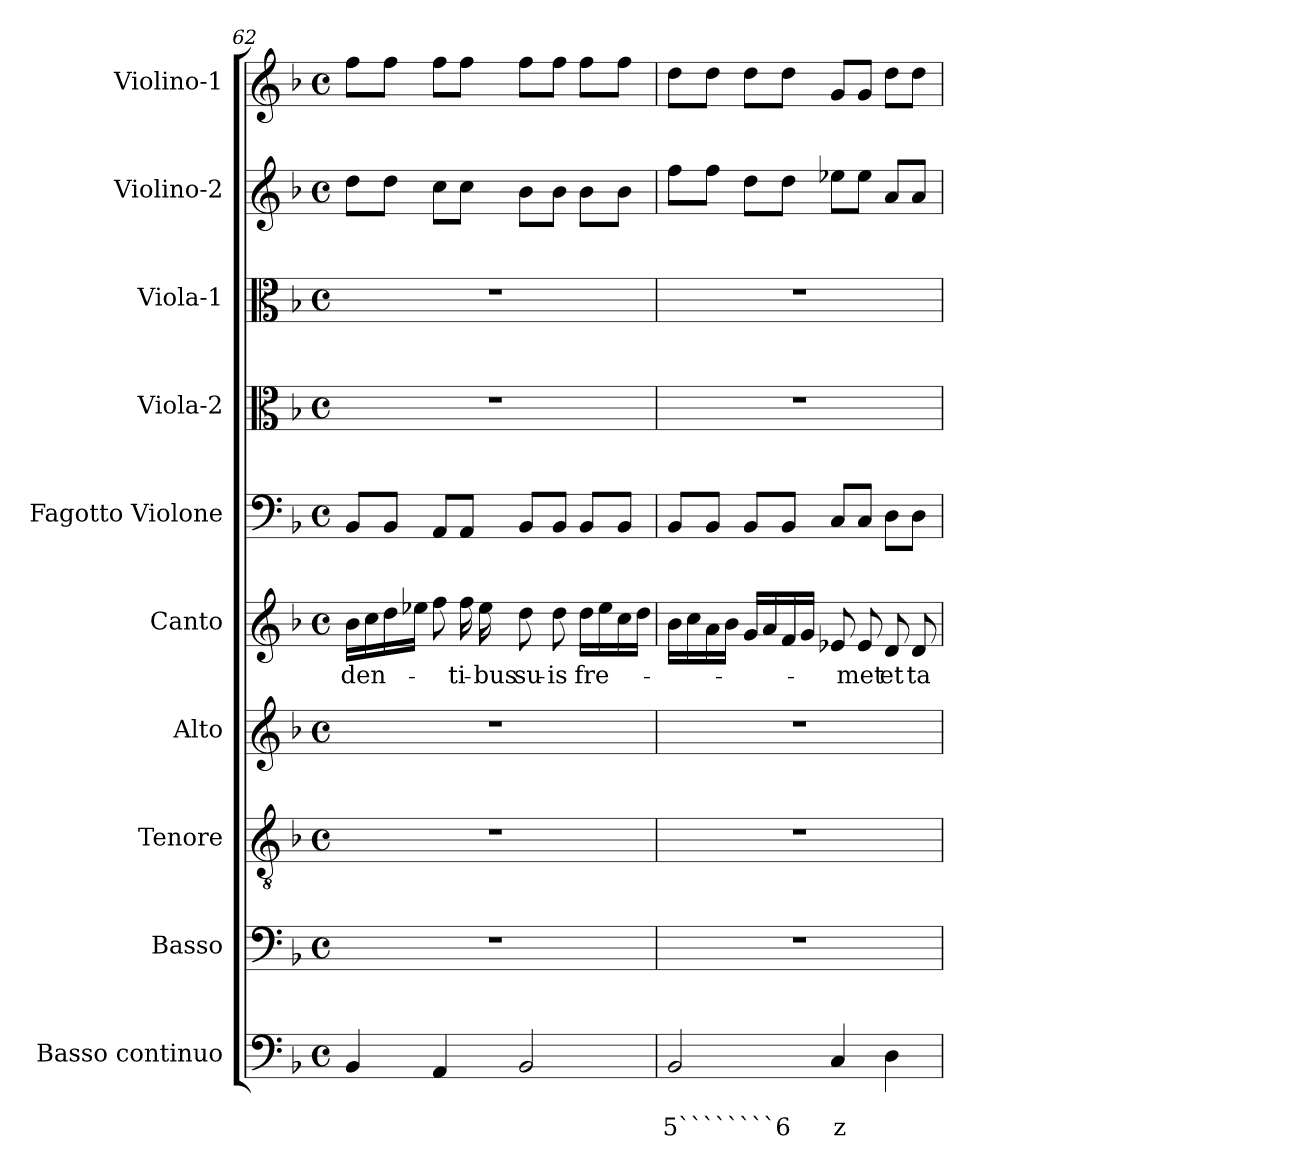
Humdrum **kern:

**kern	**text	**text	**kern	**kern	**kern	**kern	**text	**kern	**kern	**kern	**kern	**kern
*part10	*part10	*part10	*part9	*part8	*part7	*part6	*part6	*part5	*part4	*part3	*part2	*part1
*staff10	*staff10	*staff10	*staff9	*staff8	*staff7	*staff6	*staff6	*staff5	*staff4	*staff3	*staff2	*staff1
*I"Basso continuo	*	*	*I"Basso	*I"Tenore	*I"Alto	*I"Canto	*	*I"Fagotto Violone	*I"Viola-2	*I"Viola-1	*I"Violino-2	*I"Violino-1
*I'BC	*	*	*I'B	*I'T	*I'A	*I'C	*	*I'Fg	*I'Va2	*I'Va1	*I'Vi2	*I'Vi1
*clefF4	*	*	*clefF4	*clefGv2	*clefG2	*clefG2	*	*clefF4	*clefC3	*clefC3	*clefG2	*clefG2
*k[b-]	*	*	*k[b-]	*k[b-]	*k[b-]	*k[b-]	*	*k[b-]	*k[b-]	*k[b-]	*k[b-]	*k[b-]
*F:	*	*	*F:	*F:	*F:	*F:	*	*F:	*F:	*F:	*F:	*F:
*M4/4	*	*	*M4/4	*M4/4	*M4/4	*M4/4	*	*M4/4	*M4/4	*M4/4	*M4/4	*M4/4
*met(c)	*	*	*met(c)	*met(c)	*met(c)	*met(c)	*	*met(c)	*met(c)	*met(c)	*met(c)	*met(c)
=62	=62	=62	=62	=62	=62	=62	=62	=62	=62	=62	=62	=62
!	!	!	!	!	!	!	!LO:LY:b	!	!	!	!	!
4BB-/	.	.	1r	1r	1r	16b-\LL	den-	8BB-/L	1r	1r	8dd\L	8ff\L
.	.	.	.	.	.	16cc\	.	.	.	.	.	.
.	.	.	.	.	.	16dd\	.	8BB-/J	.	.	8dd\J	8ff\J
.	.	.	.	.	.	16ee-X\JJ	.	.	.	.	.	.
4AA/	.	.	.	.	.	8ff\	.	8AA/L	.	.	8cc\L	8ff\L
!	!	!	!	!	!	!	!LO:LY:b	!	!	!	!	!
.	.	.	.	.	.	16ff\	-ti-	8AA/J	.	.	8cc\J	8ff\J
!	!	!	!	!	!	!	!LO:LY:b	!	!	!	!	!
.	.	.	.	.	.	16ee-\	-bus	.	.	.	.	.
!	!	!	!	!	!	!	!LO:LY:b	!	!	!	!	!
2BB-/	.	.	.	.	.	8dd\	su-	8BB-/L	.	.	8b-\L	8ff\L
!	!	!	!	!	!	!	!LO:LY:b	!	!	!	!	!
.	.	.	.	.	.	8dd\	-is	8BB-/J	.	.	8b-\J	8ff\J
!	!	!	!	!	!	!	!LO:LY:b	!	!	!	!	!
.	.	.	.	.	.	16dd\LL	fre-	8BB-/L	.	.	8b-\L	8ff\L
.	.	.	.	.	.	16ee-\	.	.	.	.	.	.
.	.	.	.	.	.	16cc\	.	8BB-/J	.	.	8b-\J	8ff\J
.	.	.	.	.	.	16dd\JJ	.	.	.	.	.	.
!!LO:LB:g=z
=63	=63	=63	=63	=63	=63	=63	=63	=63	=63	=63	=63	=63
!	!	!LO:LY:b	!	!	!	!	!	!	!	!	!	!
2BB-/	.	5````````6	1r	1r	1r	16b-\LL	.	8BB-/L	1r	1r	8ff\L	8dd\L
.	.	.	.	.	.	16cc\	.	.	.	.	.	.
.	.	.	.	.	.	16a\	.	8BB-/J	.	.	8ff\J	8dd\J
.	.	.	.	.	.	16b-\JJ	.	.	.	.	.	.
.	.	.	.	.	.	16g/LL	.	8BB-/L	.	.	8dd\L	8dd\L
.	.	.	.	.	.	16a/	.	.	.	.	.	.
.	.	.	.	.	.	16f/	.	8BB-/J	.	.	8dd\J	8dd\J
.	.	.	.	.	.	16g/JJ	.	.	.	.	.	.
!	!	!LO:LY:b	!	!	!	!	!	!	!	!	!	!
4C/	.	z	.	.	.	8e-X/	.	8C/L	.	.	8ee-X\L	8g/L
!	!	!	!	!	!	!	!LO:LY:b	!	!	!	!	!
.	.	.	.	.	.	8e-/	-met	8C/J	.	.	8ee-\J	8g/J
!	!	!	!	!	!	!	!LO:LY:b	!	!	!	!	!
4D\	.	.	.	.	.	8d/	et	8D\L	.	.	8a/L	8dd\L
!	!	!	!	!	!	!	!LO:LY:b	!	!	!	!	!
.	.	.	.	.	.	8d/	ta-	8D\J	.	.	8a/J	8dd\J
=	=	=	=	=	=	=	=	=	=	=	=	=
*-	*-	*-	*-	*-	*-	*-	*-	*-	*-	*-	*-	*-
